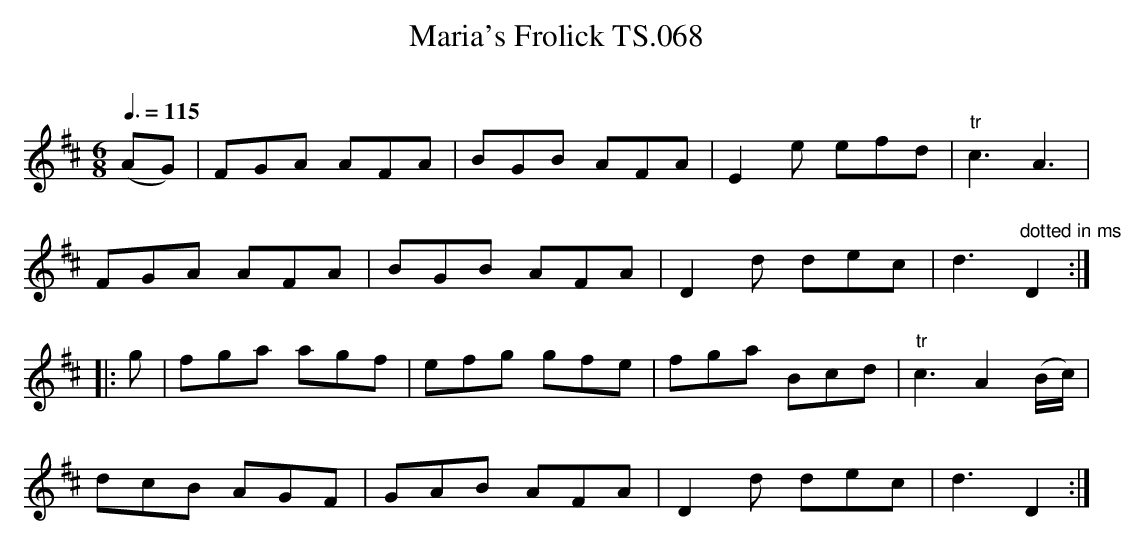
X:1
T:Maria's Frolick TS.068
M:6/8
L:1/8
Q:3/8=115
O:
K:D
(AG)|FGA AFA|BGB AFA|E2e efd|"tr"c3A3|
FGA AFA|BGB AFA|D2d dec|d3"dotted in ms"D2:|
|:g|fga agf|efg gfe|fga Bcd|"tr"c3A2(B/c/)|
dcB AGF|GAB AFA|D2d dec|d3D2:|]
